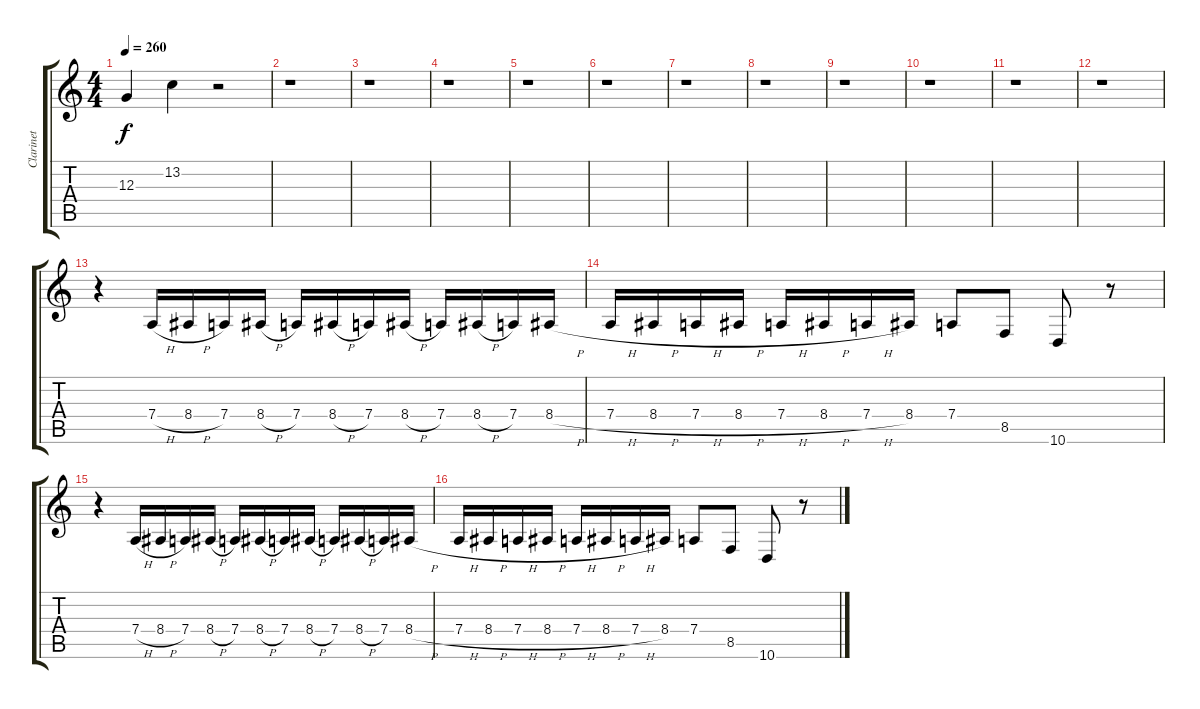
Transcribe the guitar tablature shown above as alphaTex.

\track ("Clarinet" "Clarinet") {instrument clarinet}
\staff {score tabs}
\tuning (E4 B3 G3 D3 A2 E2) {hide}
\ts (4 4)
\tempo 260
\clef g2
\ks c
12.3.4{dy f} 13.2.4 r.2 |
r.1 |
r.1 |
r.1 |
r.1 |
r.1 |
r.1 |
r.1 |
r.1 |
r.1 |
r.1 |
r.1 |
r.4 7.4{h}.16 8.4{h}.16 7.4.16 8.4{h}.16 7.4.16 8.4{h}.16 7.4.16 8.4{h}.16 7.4.16 8.4{h}.16 7.4.16 8.4{h}.16 |
7.4{h}.16 8.4{h}.16 7.4{h}.16 8.4{h}.16 7.4{h}.16 8.4{h}.16 7.4{h}.16 8.4.16 7.4.8 8.5.8 10.6.8 r.8 |
r.4 7.4{h}.16 8.4{h}.16 7.4.16 8.4{h}.16 7.4.16 8.4{h}.16 7.4.16 8.4{h}.16 7.4.16 8.4{h}.16 7.4.16 8.4{h}.16 |
7.4{h}.16 8.4{h}.16 7.4{h}.16 8.4{h}.16 7.4{h}.16 8.4{h}.16 7.4{h}.16 8.4.16 7.4.8 8.5.8 10.6.8 r.8
